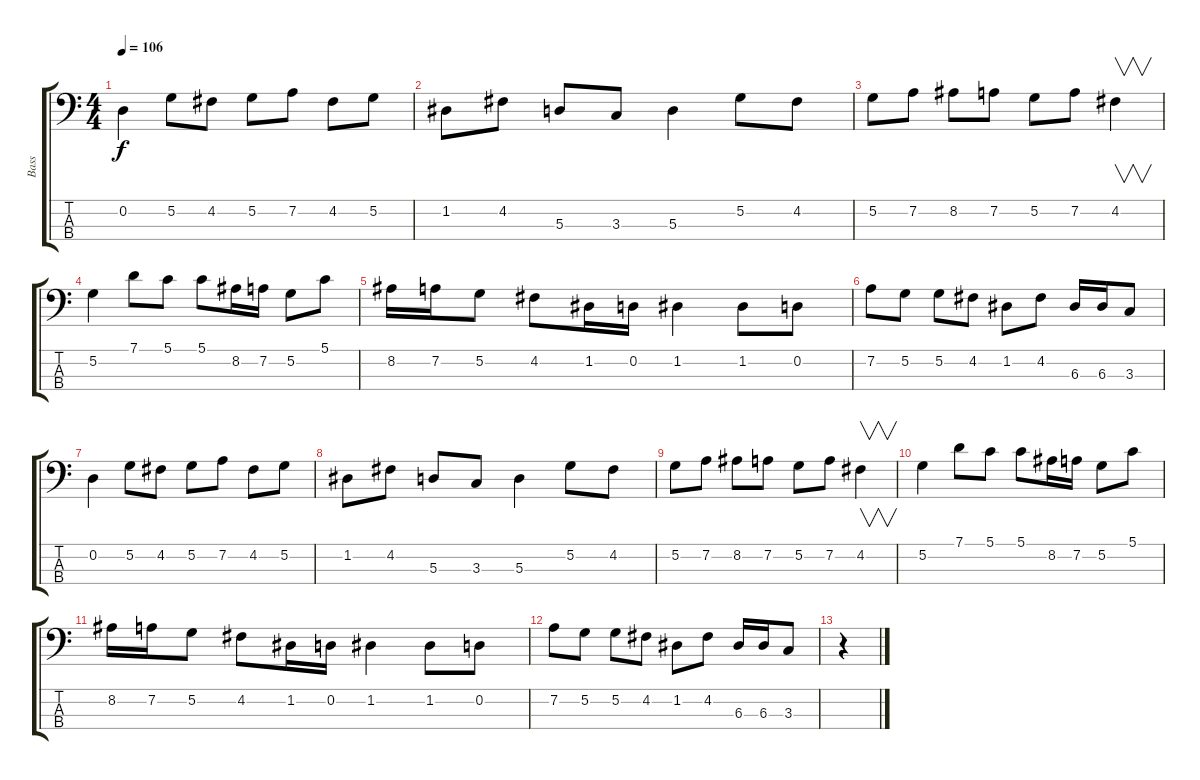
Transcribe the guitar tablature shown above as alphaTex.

\track ("Bass" "Bass") {instrument electricbassfinger}
\staff {score tabs}
\tuning (G2 D2 A1 E1) {hide}
\ts (4 4)
\tempo 106
\clef f4
\ks c
0.2.4{dy f instrument electricbassfinger} 5.2.8 4.2.8 5.2.8 7.2.8 4.2.8 5.2.8 |
1.2.8 4.2.8 5.3.8 3.3.8 5.3.4 5.2.8 4.2.8 |
5.2.8 7.2.8 8.2.8 7.2.8 5.2.8 7.2.8 4.2.4{v} |
5.2.4 7.1.8 5.1.8 5.1.8 8.2.16 7.2.16 5.2.8 5.1.8 |
8.2.16 7.2.16 5.2.8 4.2.8 1.2.16 0.2.16 1.2.4 1.2.8 0.2.8 |
7.2.8 5.2.8 5.2.8 4.2.8 1.2.8 4.2.8 6.3.16 6.3.16 3.3.8 |
0.2.4 5.2.8 4.2.8 5.2.8 7.2.8 4.2.8 5.2.8 |
1.2.8 4.2.8 5.3.8 3.3.8 5.3.4 5.2.8 4.2.8 |
5.2.8 7.2.8 8.2.8 7.2.8 5.2.8 7.2.8 4.2.4{v} |
5.2.4 7.1.8 5.1.8 5.1.8 8.2.16 7.2.16 5.2.8 5.1.8 |
8.2.16 7.2.16 5.2.8 4.2.8 1.2.16 0.2.16 1.2.4 1.2.8 0.2.8 |
7.2.8 5.2.8 5.2.8 4.2.8 1.2.8 4.2.8 6.3.16 6.3.16 3.3.8 |
r.4
